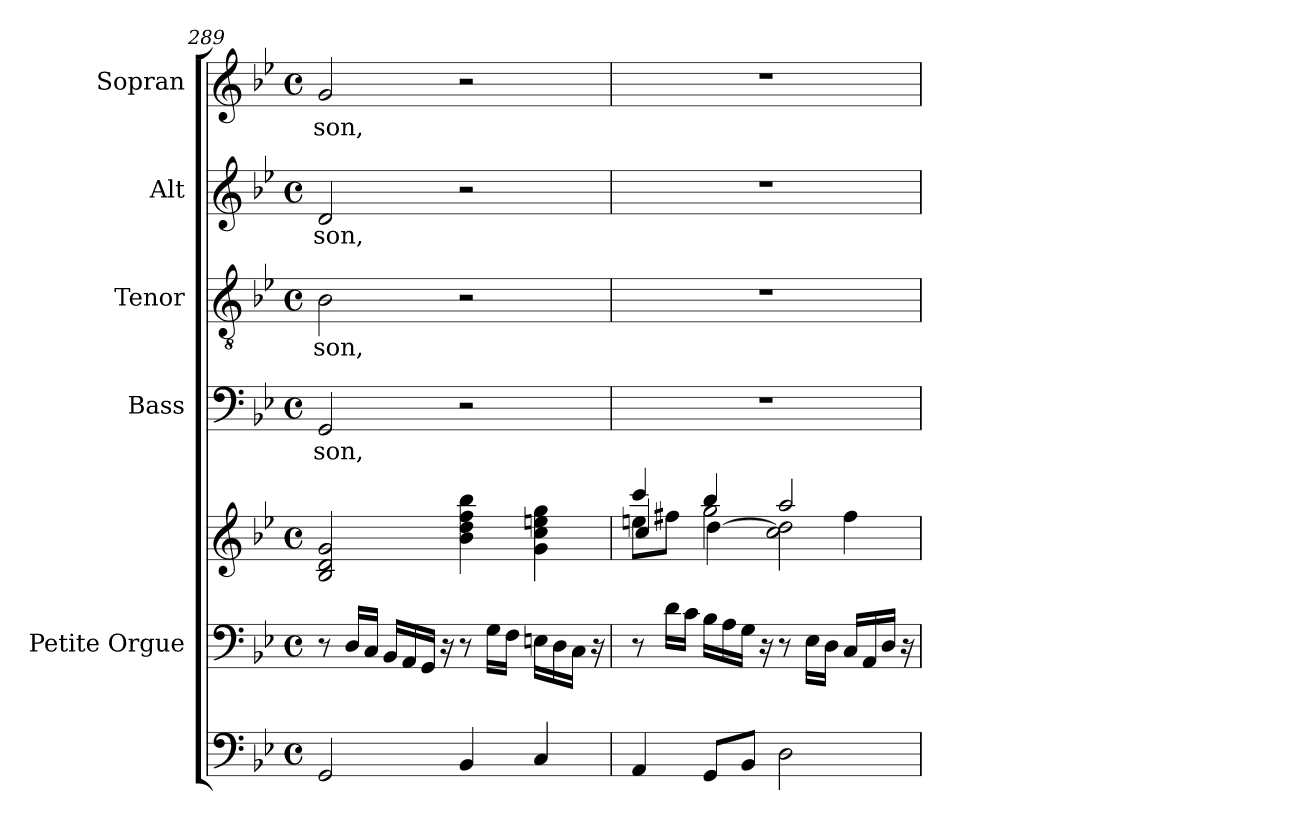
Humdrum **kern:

**kern	**kern	**kern	**kern	**text	**kern	**text	**kern	**text	**kern	**text
*part6	*part5	*part5	*part4	*part4	*part3	*part3	*part2	*part2	*part1	*part1
*staff7	*staff6	*staff5	*staff4	*staff4	*staff3	*staff3	*staff2	*staff2	*staff1	*staff1
*	*I"Petite Orgue	*	*I"Bass	*	*I"Tenor	*	*I"Alt	*	*I"Sopran	*
*	*I'Org. 1	*	*I'B.	*	*I'T.	*	*I'A.	*	*I'S.	*
!!LO:LB:g=z
*clefF4	*clefF4	*clefG2	*clefF4	*	*clefGv2	*	*clefG2	*	*clefG2	*
*k[b-e-]	*k[b-e-]	*k[b-e-]	*k[b-e-]	*	*k[b-e-]	*	*k[b-e-]	*	*k[b-e-]	*
*B-:	*B-:	*B-:	*B-:	*	*B-:	*	*B-:	*	*B-:	*
*M4/4	*M4/4	*M4/4	*M4/4	*	*M4/4	*	*M4/4	*	*M4/4	*
*met(c)	*met(c)	*met(c)	*met(c)	*	*met(c)	*	*met(c)	*	*met(c)	*
=289	=289	=289	=289	=289	=289	=289	=289	=289	=289	=289
!	!	!	!	!LO:LY:b	!	!LO:LY:b	!	!LO:LY:b	!	!LO:LY:b
2GG/	8r	2B-/ 2d/ 2g/	2GG/	-son,	2B-\	-son,	2d/	-son,	2g/	-son,
.	16D/LL	.	.	.	.	.	.	.	.	.
.	16C/JJ	.	.	.	.	.	.	.	.	.
.	16BB-/LL	.	.	.	.	.	.	.	.	.
.	16AA/	.	.	.	.	.	.	.	.	.
.	16GG/JJ	.	.	.	.	.	.	.	.	.
.	16r	.	.	.	.	.	.	.	.	.
4BB-/	8r	4b-\ 4dd\ 4ff\ 4bb-\	2r	.	2r	.	2r	.	2r	.
.	16G\LL	.	.	.	.	.	.	.	.	.
.	16F\JJ	.	.	.	.	.	.	.	.	.
4C/	16En\LL	4g\ 4cc\ 4een\ 4gg\	.	.	.	.	.	.	.	.
.	16D\	.	.	.	.	.	.	.	.	.
.	16C\JJ	.	.	.	.	.	.	.	.	.
.	16r	.	.	.	.	.	.	.	.	.
=290	=290	=290	=290	=290	=290	=290	=290	=290	=290	=290
*	*	*^	*	*	*	*	*	*	*	*
*	*	*	*^	*	*	*	*	*	*	*	*
4AA/	8r	4ccc/	8een\L	4cc/	1r	.	1r	.	1r	.	1r	.
.	16d\LL	.	8ff#X\J	.	.	.	.	.	.	.	.	.
.	16c\JJ	.	.	.	.	.	.	.	.	.	.	.
8GG/L	16B-\LL	4bb-/	2gg\	[4dd\	.	.	.	.	.	.	.	.
.	16A\	.	.	.	.	.	.	.	.	.	.	.
8BB-/J	16G\JJ	.	.	.	.	.	.	.	.	.	.	.
.	16r	.	.	.	.	.	.	.	.	.	.	.
2D\	8r	2aa/	.	2cc\ 2dd\]	.	.	.	.	.	.	.	.
.	16E-\LL	.	.	.	.	.	.	.	.	.	.	.
.	16D\JJ	.	.	.	.	.	.	.	.	.	.	.
.	16C/LL	.	4ff#\	.	.	.	.	.	.	.	.	.
.	16AA/	.	.	.	.	.	.	.	.	.	.	.
.	16D/JJ	.	.	.	.	.	.	.	.	.	.	.
.	16r	.	.	.	.	.	.	.	.	.	.	.
*	*	*v	*v	*v	*	*	*	*	*	*	*	*
=	=	=	=	=	=	=	=	=	=	=
*-	*-	*-	*-	*-	*-	*-	*-	*-	*-	*-
